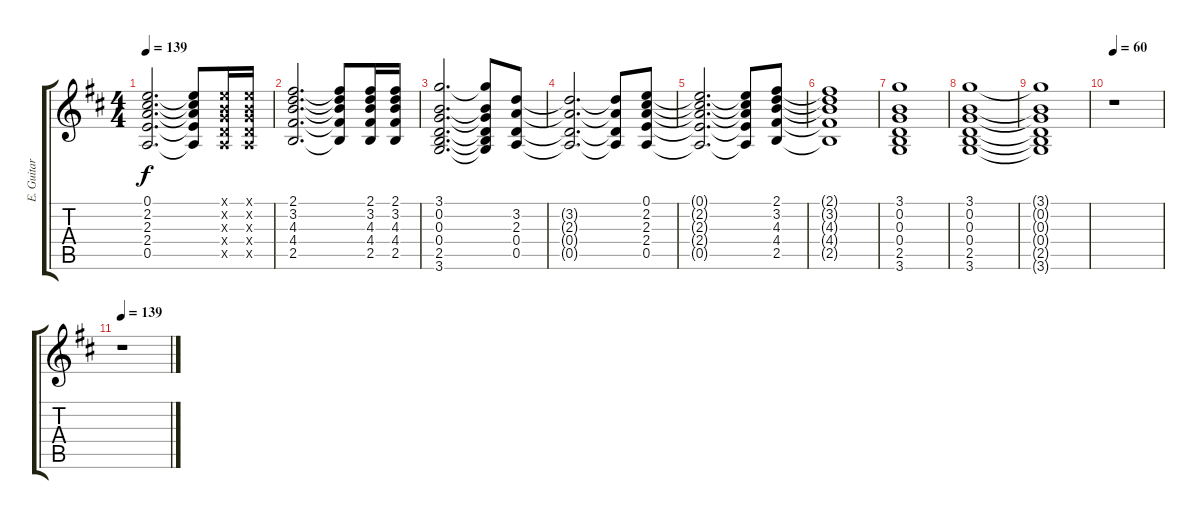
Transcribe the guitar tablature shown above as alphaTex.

\track ("E. Guitar III" "E. Guitar ") {instrument overdrivenguitar}
\staff {score tabs}
\tuning (E4 B3 G3 D3 A2 E2) {hide}
\ts (4 4)
\tempo 139
\clef g2
\ks d
(0.1 2.2 2.3 2.4 0.5).2{d dy f} (0.1{t} 2.2{t} 2.3{t} 2.4{t} 0.5{t}).8 (0.1{x} 0.2{x} 0.3{x} 0.4{x} 0.5{x}).16 (0.1{x} 0.2{x} 0.3{x} 0.4{x} 0.5{x}).16 |
(2.1 3.2 4.3 4.4 2.5).2{d} (2.1{t} 3.2{t} 4.3{t} 4.4{t} 2.5{t}).8 (2.1 3.2 4.3 4.4 2.5).16 (2.1 3.2 4.3 4.4 2.5).16 |
(3.1 0.2 0.3 0.4 2.5 3.6).2{d} (3.1{t} 0.2{t} 0.3{t} 0.4{t} 2.5{t} 3.6{t}).8 (3.2 2.3 0.4 0.5).8 |
(3.2{t} 2.3{t} 0.4{t} 0.5{t}).2{d} (3.2{t} 2.3{t} 0.4{t} 0.5{t}).8 (0.1 2.2 2.3 2.4 0.5).8 |
(0.1{t} 2.2{t} 2.3{t} 2.4{t} 0.5{t}).2{d} (0.1{t} 2.2{t} 2.3{t} 2.4{t} 0.5{t}).8 (2.1 3.2 4.3 4.4 2.5).8 |
(2.1{t} 3.2{t} 4.3{t} 4.4{t} 2.5{t}).1 |
(3.1 0.2 0.3 0.4 2.5 3.6).1 |
(3.1 0.2 0.3 0.4 2.5 3.6).1 |
(3.1{t} 0.2{t} 0.3{t} 0.4{t} 2.5{t} 3.6{t}).1 |
\tempo 60
r.1 |
\tempo 139
r.1
